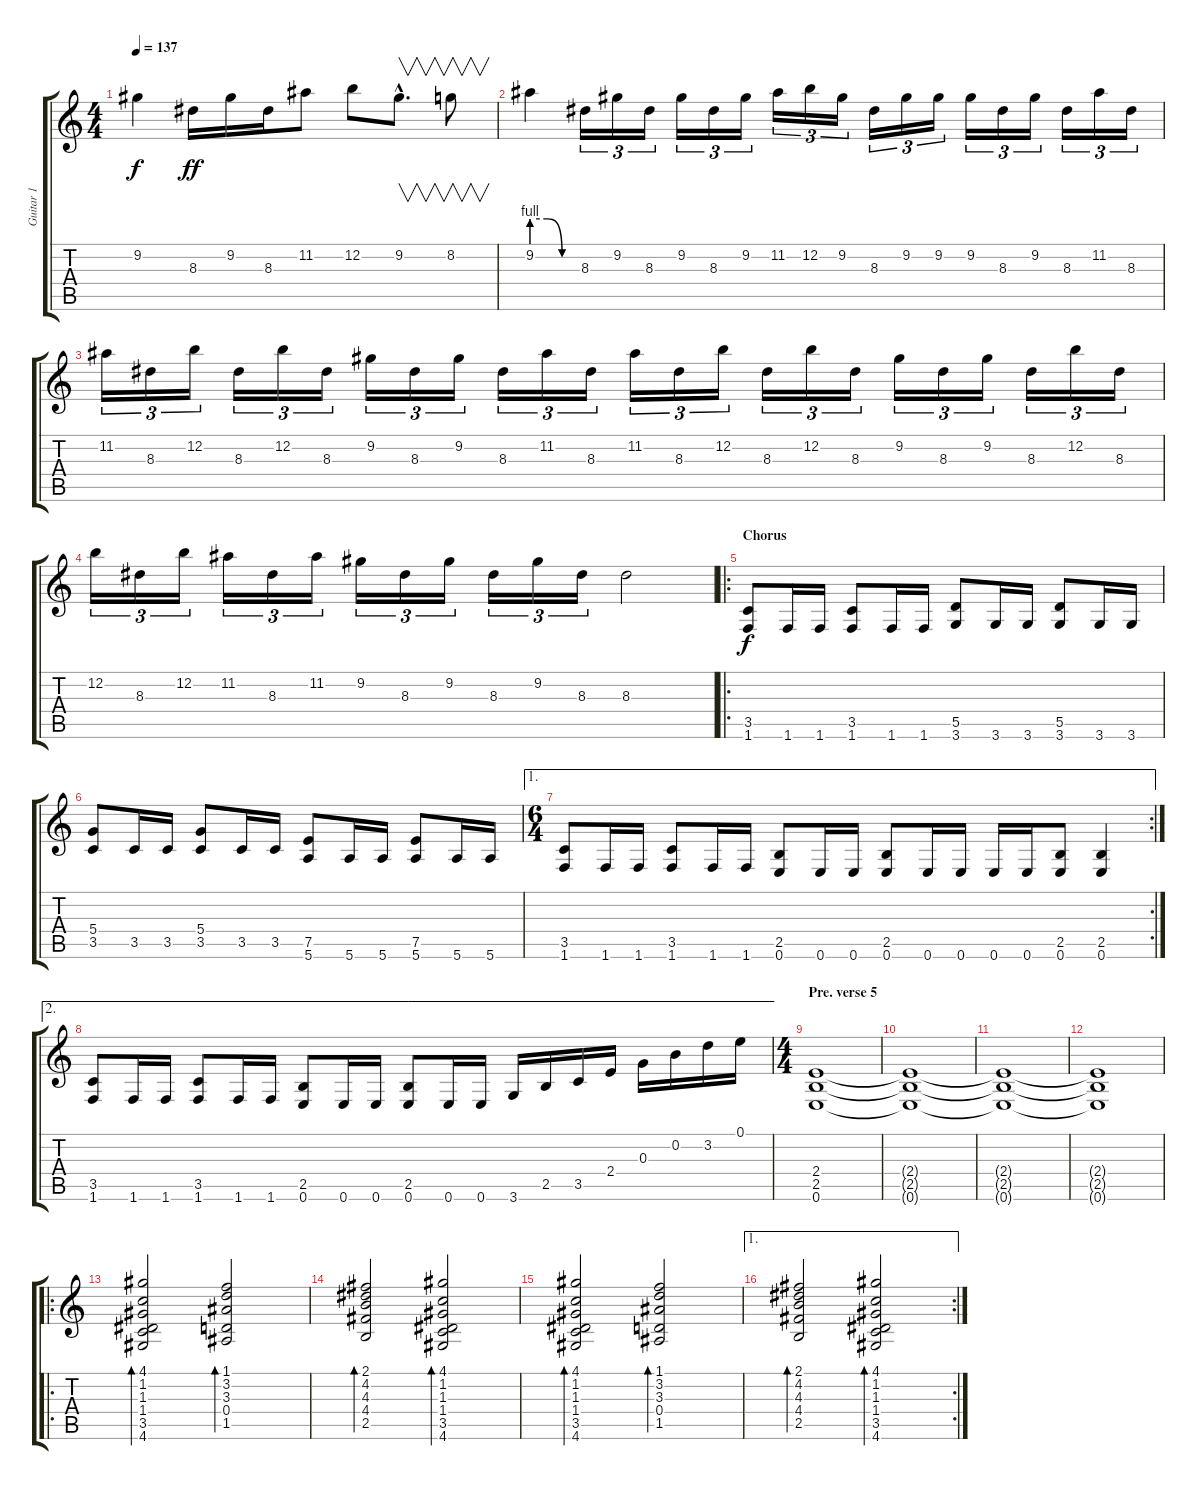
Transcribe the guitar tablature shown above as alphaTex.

\track ("Guitar 1" "Guitar 1") {instrument distortionguitar}
\staff {score tabs}
\tuning (E4 B3 G3 D3 A2 E2) {hide}
\ts (4 4)
\tempo 137
\clef g2
\ks c
9.2{t}.4{dy f} 8.3.16{dy ff} 9.2.16 8.3.16 11.2.8 12.2.8 9.2{hac}.8{v d} 8.2.8{v} |
9.2{be (custom 0 4 20 4 40 0 60 0)}.4 8.3.16{tu (3 2)} 9.2.16{tu (3 2)} 8.3.16{tu (3 2)} 9.2.16{tu (3 2)} 8.3.16{tu (3 2)} 9.2.16{tu (3 2)} 11.2.16{tu (3 2)} 12.2.16{tu (3 2)} 9.2.16{tu (3 2)} 8.3.16{tu (3 2)} 9.2.16{tu (3 2)} 9.2.16{tu (3 2)} 9.2.16{tu (3 2)} 8.3.16{tu (3 2)} 9.2.16{tu (3 2)} 8.3.16{tu (3 2)} 11.2.16{tu (3 2)} 8.3.16{tu (3 2)} |
11.2.16{tu (3 2)} 8.3.16{tu (3 2)} 12.2.16{tu (3 2)} 8.3.16{tu (3 2)} 12.2.16{tu (3 2)} 8.3.16{tu (3 2)} 9.2.16{tu (3 2)} 8.3.16{tu (3 2)} 9.2.16{tu (3 2)} 8.3.16{tu (3 2)} 11.2.16{tu (3 2)} 8.3.16{tu (3 2)} 11.2.16{tu (3 2)} 8.3.16{tu (3 2)} 12.2.16{tu (3 2)} 8.3.16{tu (3 2)} 12.2.16{tu (3 2)} 8.3.16{tu (3 2)} 9.2.16{tu (3 2)} 8.3.16{tu (3 2)} 9.2.16{tu (3 2)} 8.3.16{tu (3 2)} 12.2.16{tu (3 2)} 8.3.16{tu (3 2)} |
12.2.16{tu (3 2)} 8.3.16{tu (3 2)} 12.2.16{tu (3 2)} 11.2.16{tu (3 2)} 8.3.16{tu (3 2)} 11.2.16{tu (3 2)} 9.2.16{tu (3 2)} 8.3.16{tu (3 2)} 9.2.16{tu (3 2)} 8.3.16{tu (3 2)} 9.2.16{tu (3 2)} 8.3.16{tu (3 2)} 8.3.2 |
\ro
\section ("" "Chorus")
(3.5 1.6).8{dy f} 1.6.16 1.6.16 (3.5 1.6).8 1.6.16 1.6.16 (5.5 3.6).8 3.6.16 3.6.16 (5.5 3.6).8 3.6.16 3.6.16 |
(5.4 3.5).8 3.5.16 3.5.16 (5.4 3.5).8 3.5.16 3.5.16 (7.5 5.6).8 5.6.16 5.6.16 (7.5 5.6).8 5.6.16 5.6.16 |
\ae 1
\rc 2
\ts (6 4)
(3.5 1.6).8 1.6.16 1.6.16 (3.5 1.6).8 1.6.16 1.6.16 (2.5 0.6).8 0.6.16 0.6.16 (2.5 0.6).8 0.6.16 0.6.16 0.6.16 0.6.16 (2.5 0.6).8 (2.5 0.6).4 |
\ae 2
(3.5 1.6).8 1.6.16 1.6.16 (3.5 1.6).8 1.6.16 1.6.16 (2.5 0.6).8 0.6.16 0.6.16 (2.5 0.6).8 0.6.16 0.6.16 3.6.16 2.5.16 3.5.16 2.4.16 0.3.16 0.2.16 3.2.16 0.1.16 |
\ts (4 4)
\section ("" "Pre. verse 5")
(2.4 2.5 0.6).1 |
(2.4{t} 2.5{t} 0.6{t}).1 |
(2.4{t} 2.5{t} 0.6{t}).1 |
(2.4{t} 2.5{t} 0.6{t}).1 |
\ro
(4.1 1.2 1.3 1.4 3.5 4.6).2{bd 60 instrument acousticguitarsteel} (1.1 3.2 3.3 0.4 1.5).2{bd 60} |
(2.1 4.2 4.3 4.4 2.5).2{bd 60} (4.1 1.2 1.3 1.4 3.5 4.6).2{bd 60} |
(4.1 1.2 1.3 1.4 3.5 4.6).2{bd 60 instrument acousticguitarsteel} (1.1 3.2 3.3 0.4 1.5).2{bd 60} |
\ae 1
\rc 2
(2.1 4.2 4.3 4.4 2.5).2{bd 60} (4.1 1.2 1.3 1.4 3.5 4.6).2{bd 60}
